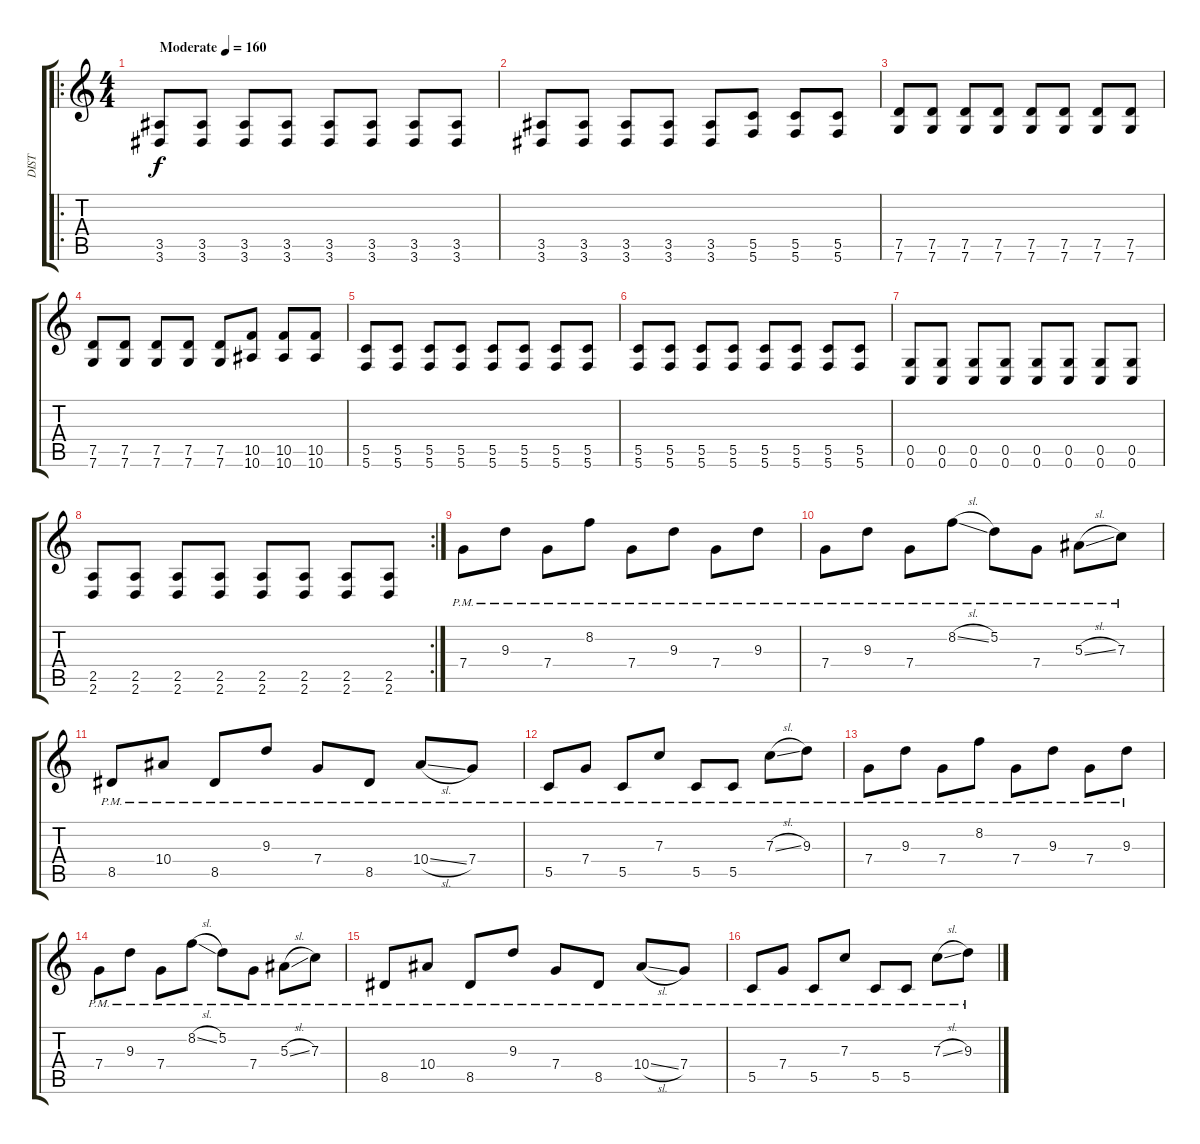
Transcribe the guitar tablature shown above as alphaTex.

\track ("DIST" "DIST") {instrument overdrivenguitar}
\staff {score tabs}
\tuning (D4 A3 F3 C3 G2 C2) {hide}
\ro
\ts (4 4)
\tempo (160 "Moderate")
\clef g2
\ks c
(3.5 3.6).8{dy f instrument overdrivenguitar} (3.5 3.6).8 (3.5 3.6).8 (3.5 3.6).8 (3.5 3.6).8 (3.5 3.6).8 (3.5 3.6).8 (3.5 3.6).8 |
(3.5 3.6).8 (3.5 3.6).8 (3.5 3.6).8 (3.5 3.6).8 (3.5 3.6).8 (5.5 5.6).8 (5.5 5.6).8 (5.5 5.6).8 |
(7.5 7.6).8 (7.5 7.6).8 (7.5 7.6).8 (7.5 7.6).8 (7.5 7.6).8 (7.5 7.6).8 (7.5 7.6).8 (7.5 7.6).8 |
(7.5 7.6).8 (7.5 7.6).8 (7.5 7.6).8 (7.5 7.6).8 (7.5 7.6).8 (10.5 10.6).8 (10.5 10.6).8 (10.5 10.6).8 |
(5.5 5.6).8 (5.5 5.6).8 (5.5 5.6).8 (5.5 5.6).8 (5.5 5.6).8 (5.5 5.6).8 (5.5 5.6).8 (5.5 5.6).8 |
(5.5 5.6).8 (5.5 5.6).8 (5.5 5.6).8 (5.5 5.6).8 (5.5 5.6).8 (5.5 5.6).8 (5.5 5.6).8 (5.5 5.6).8 |
(0.5 0.6).8 (0.5 0.6).8 (0.5 0.6).8 (0.5 0.6).8 (0.5 0.6).8 (0.5 0.6).8 (0.5 0.6).8 (0.5 0.6).8 |
\rc 2
(2.5 2.6).8 (2.5 2.6).8 (2.5 2.6).8 (2.5 2.6).8 (2.5 2.6).8 (2.5 2.6).8 (2.5 2.6).8 (2.5 2.6).8 |
7.4{pm}.8 9.3{pm}.8 7.4{pm}.8 8.2{pm}.8 7.4{pm}.8 9.3{pm}.8 7.4{pm}.8 9.3{pm}.8 |
7.4{pm}.8 9.3{pm}.8 7.4{pm}.8 8.2{sl pm}.8 5.2{pm}.8 7.4{pm}.8 5.3{sl pm}.8 7.3{pm}.8 |
8.5{pm}.8 10.4{pm}.8 8.5{pm}.8 9.3{pm}.8 7.4{pm}.8 8.5{pm}.8 10.4{sl pm}.8 7.4{pm}.8 |
5.5{pm}.8 7.4{pm}.8 5.5{pm}.8 7.3{pm}.8 5.5{pm}.8 5.5{pm}.8 7.3{sl pm}.8 9.3{pm}.8 |
7.4{pm}.8 9.3{pm}.8 7.4{pm}.8 8.2{pm}.8 7.4{pm}.8 9.3{pm}.8 7.4{pm}.8 9.3{pm}.8 |
7.4{pm}.8 9.3{pm}.8 7.4{pm}.8 8.2{sl pm}.8 5.2{pm}.8 7.4{pm}.8 5.3{sl pm}.8 7.3{pm}.8 |
8.5{pm}.8 10.4{pm}.8 8.5{pm}.8 9.3{pm}.8 7.4{pm}.8 8.5{pm}.8 10.4{sl pm}.8 7.4{pm}.8 |
5.5{pm}.8 7.4{pm}.8 5.5{pm}.8 7.3{pm}.8 5.5{pm}.8 5.5{pm}.8 7.3{sl pm}.8 9.3{pm}.8
